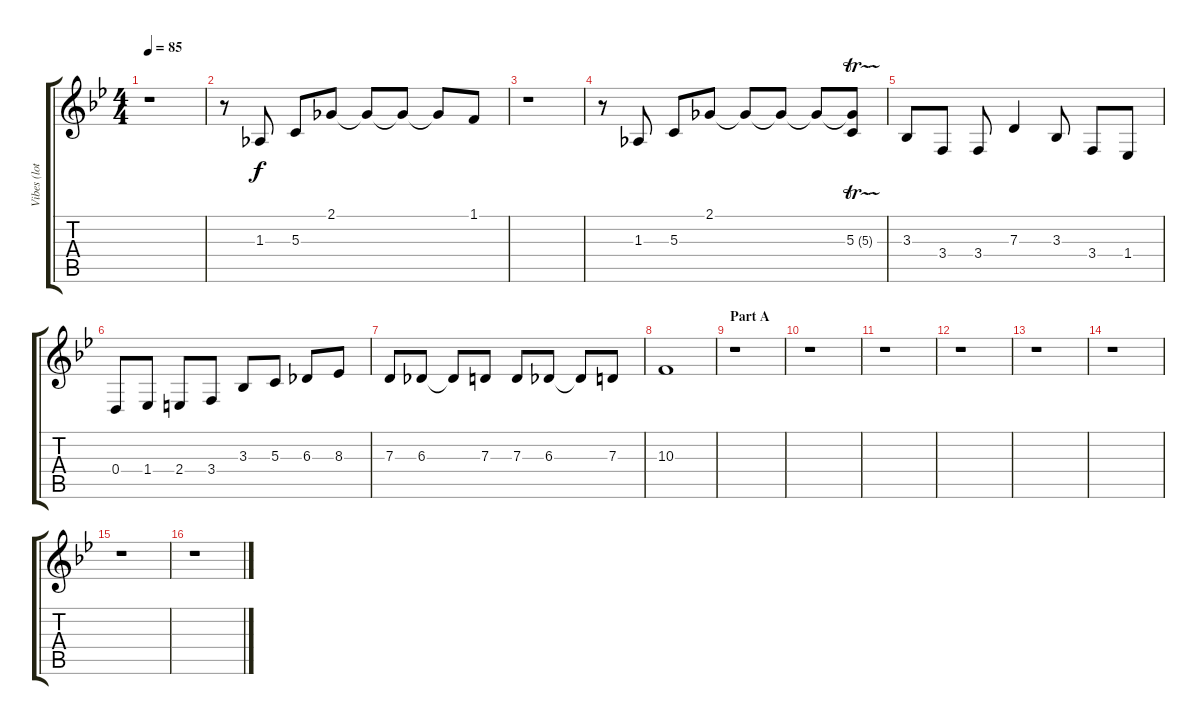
\track ("Vibes (lotw)" "Vibes (lot") {instrument vibraphone}
\staff {score tabs}
\tuning (E4 B3 G3 D3 A2 E2) {hide}
\ts (4 4)
\tempo 85
\clef g2
\ks gminor
r.1{dy f} |
r.8 1.3.8 5.3.8 2.1.8 2.1{t}.8 2.1{t}.8 2.1{t}.8 1.1.8 |
r.1 |
r.8 1.3.8 5.3.8 2.1.8 2.1{t}.8 2.1{t}.8 2.1{t}.8 (2.1{t} 5.3{tr (5 64)}).8 |
3.3.8 3.4.8 3.4.8 7.3.4 3.3.8 3.4.8 1.4.8 |
0.4.8 1.4.8 2.4.8 3.4.8 3.3.8 5.3.8 6.3.8 8.3.8 |
7.3.8 6.3.8 6.3{t}.8 7.3.8 7.3.8 6.3.8 6.3{t}.8 7.3.8 |
10.3.1 |
\section ("" "Part A")
r.1 |
r.1 |
r.1 |
r.1 |
r.1 |
r.1 |
r.1 |
r.1
